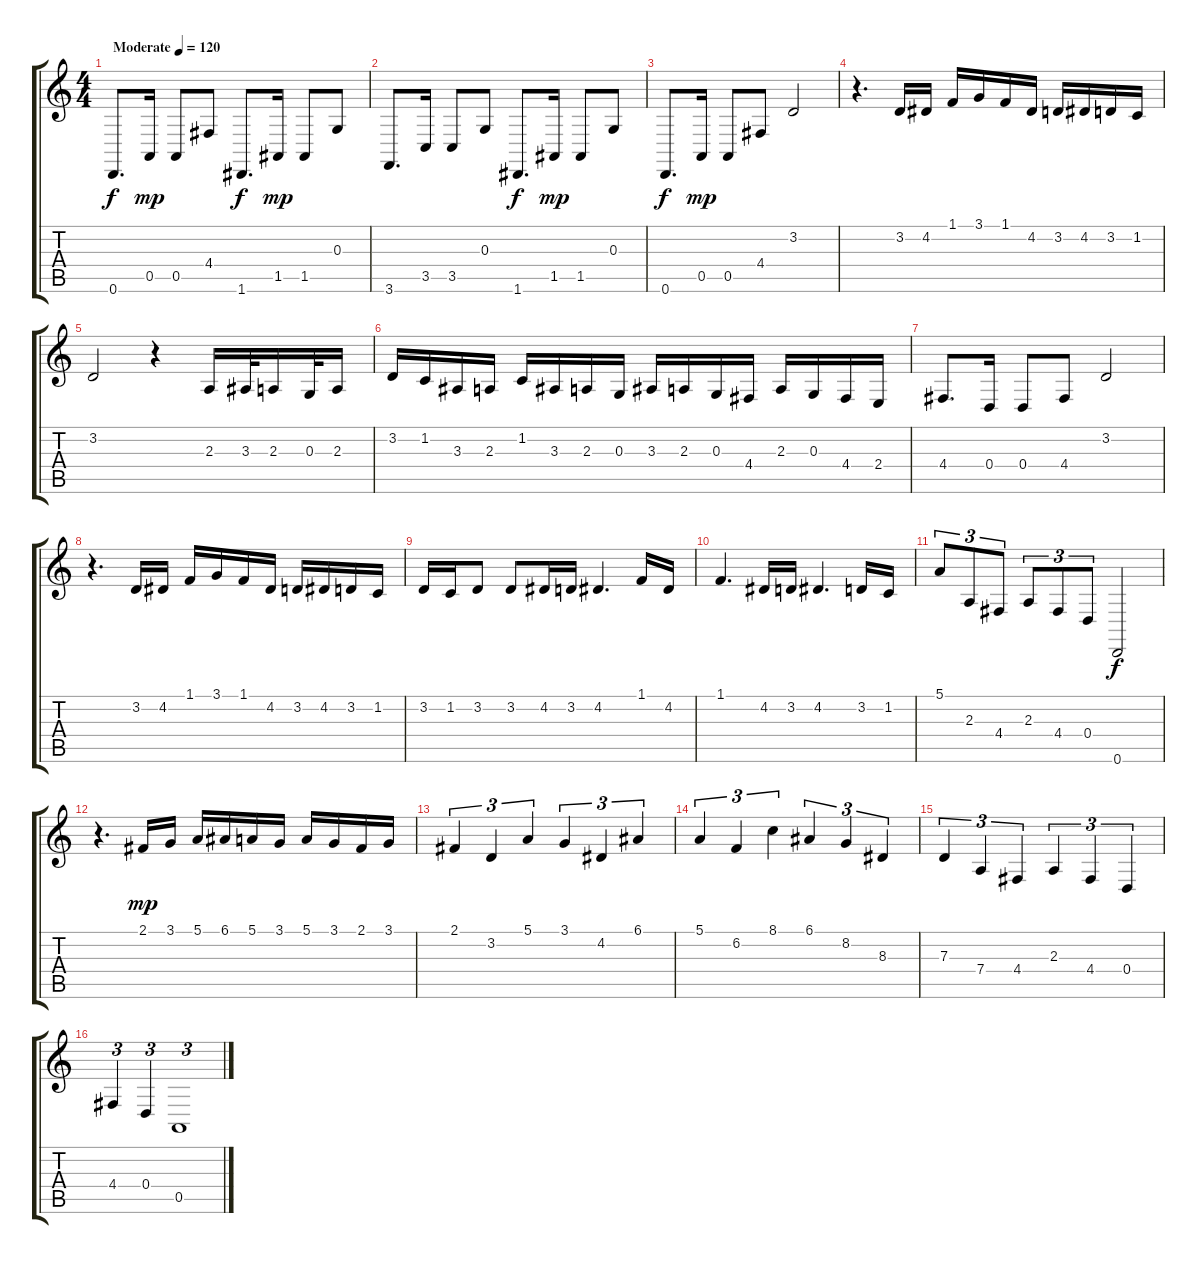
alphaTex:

\track "" {instrument cello}
\staff {score tabs}
\tuning (E4 B3 G3 D3 A2 D2) {hide}
\ts (4 4)
\tempo (120 "Moderate")
\clef g2
\ks c
0.6.8{d dy f instrument cello} 0.5.16{dy mp} 0.5.8 4.4.8 1.6.8{d dy f} 1.5.16{dy mp} 1.5.8 0.3.8 |
3.6.8{d} 3.5.16 3.5.8 0.3.8 1.6.8{d dy f} 1.5.16{dy mp} 1.5.8 0.3.8 |
0.6.8{d dy f} 0.5.16{dy mp} 0.5.8 4.4.8 3.2.2 |
r.4{d} 3.2.16 4.2.16 1.1.16 3.1.16 1.1.16 4.2.16 3.2.16 4.2.16 3.2.16 1.2.16 |
3.2.2 r.4 2.3.16 3.3.32 2.3.16 0.3.32 2.3.16 |
3.2.16 1.2.16 3.3.16 2.3.16 1.2.16 3.3.16 2.3.16 0.3.16 3.3.16 2.3.16 0.3.16 4.4.16 2.3.16 0.3.16 4.4.16 2.4.16 |
4.4.8{d} 0.4.16 0.4.8 4.4.8 3.2.2 |
r.4{d} 3.2.16 4.2.16 1.1.16 3.1.16 1.1.16 4.2.16 3.2.16 4.2.16 3.2.16 1.2.16 |
3.2.16 1.2.16 3.2.8 3.2.8 4.2.16 3.2.16 4.2.4{d} 1.1.16 4.2.16 |
1.1.4{d} 4.2.16 3.2.16 4.2.4{d} 3.2.16 1.2.16 |
5.1.8{tu (3 2)} 2.3.8{tu (3 2)} 4.4.8{tu (3 2)} 2.3.8{tu (3 2)} 4.4.8{tu (3 2)} 0.4.8{tu (3 2)} 0.6.2{dy f} |
r.4{d} 2.1.16{dy mp} 3.1.16 5.1.16 6.1.16 5.1.16 3.1.16 5.1.16 3.1.16 2.1.16 3.1.16 |
2.1.4{tu (3 2)} 3.2.4{tu (3 2)} 5.1.4{tu (3 2)} 3.1.4{tu (3 2)} 4.2.4{tu (3 2)} 6.1.4{tu (3 2)} |
5.1.4{tu (3 2)} 6.2.4{tu (3 2)} 8.1.4{tu (3 2)} 6.1.4{tu (3 2)} 8.2.4{tu (3 2)} 8.3.4{tu (3 2)} |
7.3.4{tu (3 2)} 7.4.4{tu (3 2)} 4.4.4{tu (3 2)} 2.3.4{tu (3 2)} 4.4.4{tu (3 2)} 0.4.4{tu (3 2)} |
4.4.4{tu (3 2)} 0.4.4{tu (3 2)} 0.5.1{tu (3 2)}
